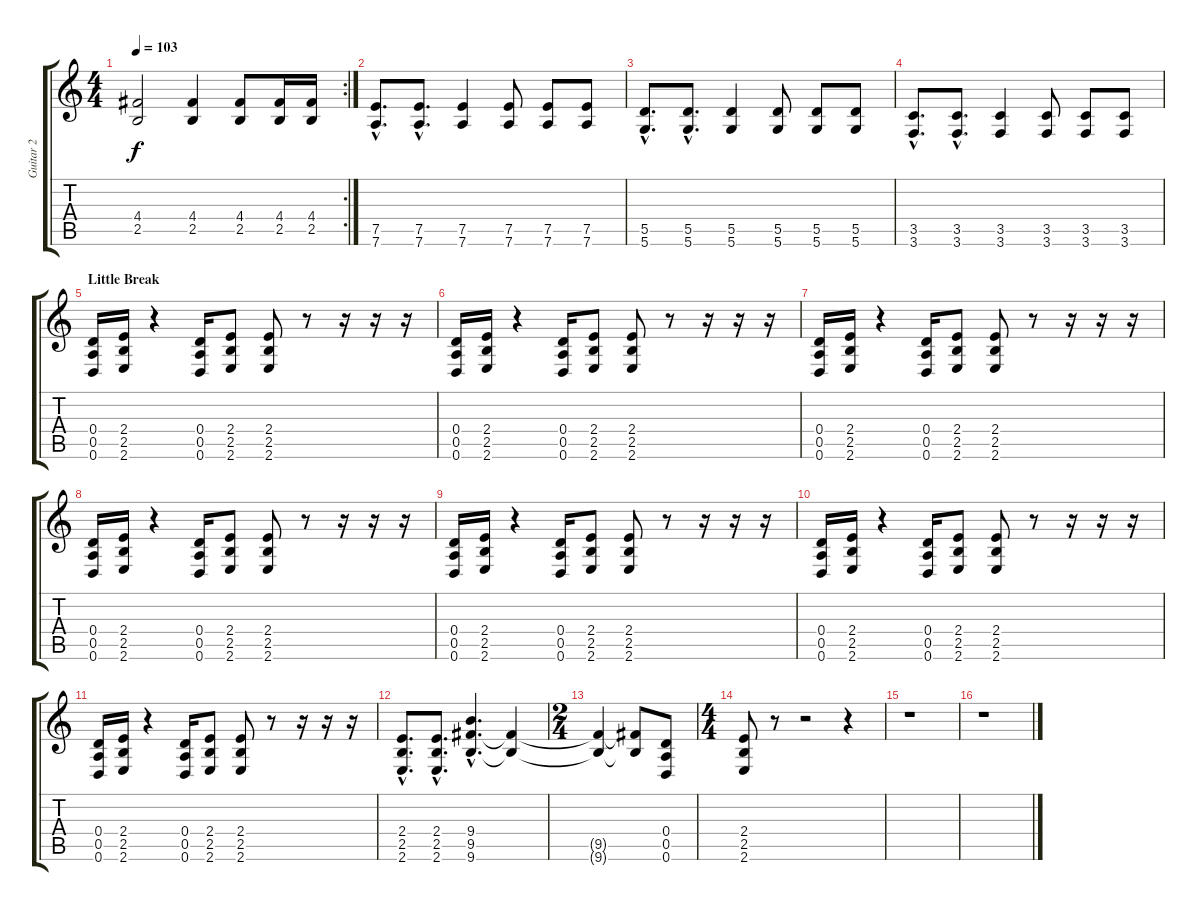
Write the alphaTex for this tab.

\track ("Guitar 2" "Guitar 2") {instrument distortionguitar}
\staff {score tabs}
\tuning (E4 B3 G3 D3 A2 D2) {hide}
\rc 2
\ts (4 4)
\tempo 103
\clef g2
\ks c
(4.4 2.5).2{dy f} (4.4 2.5).4 (4.4 2.5).8 (4.4 2.5).16 (4.4 2.5).16 |
(7.5{hac} 7.6{hac}).8{d} (7.5{hac} 7.6{hac}).8{d} (7.5 7.6).4 (7.5 7.6).8 (7.5 7.6).8 (7.5 7.6).8 |
(5.5{hac} 5.6{hac}).8{d} (5.5{hac} 5.6{hac}).8{d} (5.5 5.6).4 (5.5 5.6).8 (5.5 5.6).8 (5.5 5.6).8 |
(3.5{hac} 3.6{hac}).8{d} (3.5{hac} 3.6{hac}).8{d} (3.5 3.6).4 (3.5 3.6).8 (3.5 3.6).8 (3.5 3.6).8 |
\section ("" "Little Break")
(0.4 0.5 0.6).16 (2.4 2.5 2.6).16 r.4 (0.4 0.5 0.6).16 (2.4 2.5 2.6).8 (2.4 2.5 2.6).8 r.8 r.16 r.16 r.16 |
(0.4 0.5 0.6).16 (2.4 2.5 2.6).16 r.4 (0.4 0.5 0.6).16 (2.4 2.5 2.6).8 (2.4 2.5 2.6).8 r.8 r.16 r.16 r.16 |
(0.4 0.5 0.6).16 (2.4 2.5 2.6).16 r.4 (0.4 0.5 0.6).16 (2.4 2.5 2.6).8 (2.4 2.5 2.6).8 r.8 r.16 r.16 r.16 |
(0.4 0.5 0.6).16 (2.4 2.5 2.6).16 r.4 (0.4 0.5 0.6).16 (2.4 2.5 2.6).8 (2.4 2.5 2.6).8 r.8 r.16 r.16 r.16 |
(0.4 0.5 0.6).16 (2.4 2.5 2.6).16 r.4 (0.4 0.5 0.6).16 (2.4 2.5 2.6).8 (2.4 2.5 2.6).8 r.8 r.16 r.16 r.16 |
(0.4 0.5 0.6).16 (2.4 2.5 2.6).16 r.4 (0.4 0.5 0.6).16 (2.4 2.5 2.6).8 (2.4 2.5 2.6).8 r.8 r.16 r.16 r.16 |
(0.4 0.5 0.6).16 (2.4 2.5 2.6).16 r.4 (0.4 0.5 0.6).16 (2.4 2.5 2.6).8 (2.4 2.5 2.6).8 r.8 r.16 r.16 r.16 |
(2.4{hac} 2.5{hac} 2.6{hac}).8{d} (2.4{hac} 2.5{hac} 2.6{hac}).8{d} (9.4{hac} 9.5{hac} 9.6{hac}).4{d} (9.5{t} 9.6{t}).4 |
\ts (2 4)
(9.5{t} 9.6{t}).4 (9.5{t} 9.6{t}).8 (0.4 0.5 0.6).8 |
\ts (4 4)
(2.4 2.5 2.6).8 r.8 r.2 r.4 |
r.1 |
r.1
